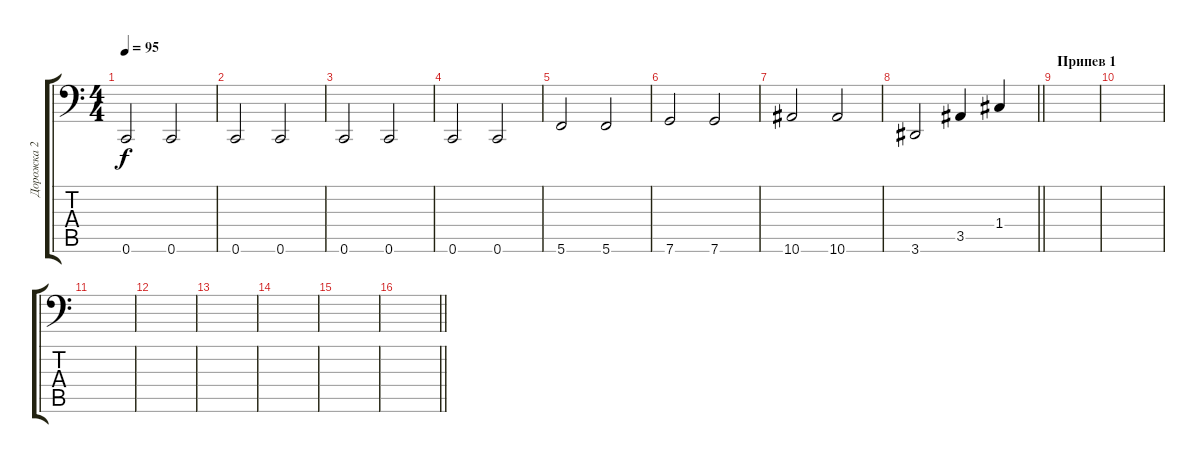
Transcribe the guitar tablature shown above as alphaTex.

\track ("Дорожка 2" "Дорожка 2") {instrument synthbass2}
\staff {score tabs}
\tuning (D3 A2 F2 C2 G1 C1) {hide}
\ts (4 4)
\tempo 95
\clef f4
\ks c
0.6.2{dy f} 0.6.2 |
0.6.2 0.6.2 |
0.6.2 0.6.2 |
0.6.2 0.6.2 |
5.6.2 5.6.2 |
7.6.2 7.6.2 |
10.6.2 10.6.2 |
\barLineRight lightlight
3.6.2 3.5.4 1.4.4 |
\section ("" "Припев 1")
|
|
|
|
|
|
|
\barLineRight lightlight
